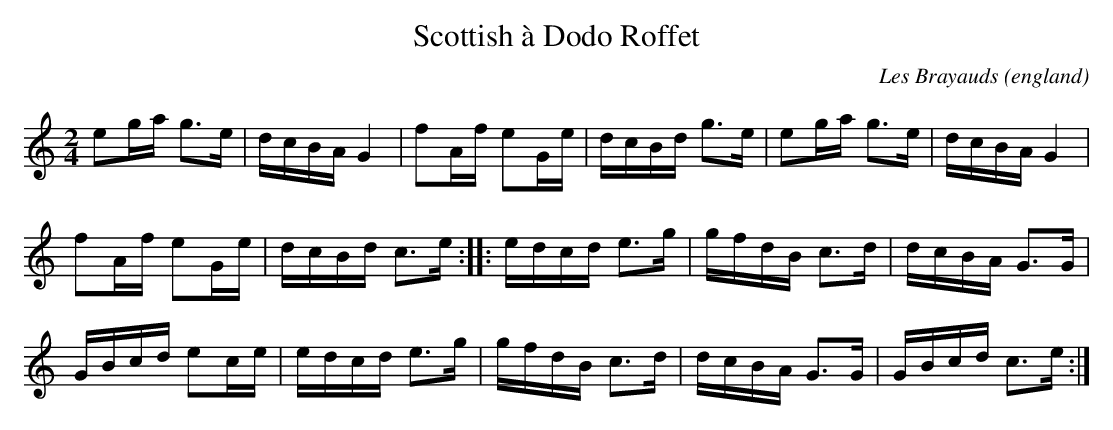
X:1
T:Scottish à Dodo Roffet
O:england
C:Les Brayauds
M:2/4
L:1/16
K:C
e2ga g3e|dcBA G4|f2Af e2Ge|dcBd g3e|e2ga g3e|dcBA G4|
f2Af e2Ge|dcBd c3e::edcd e3g|gfdB c3d|dcBA G3G|
GBcd e2ce|edcd e3g|gfdB c3d|dcBA G3G|GBcd c3e:|
